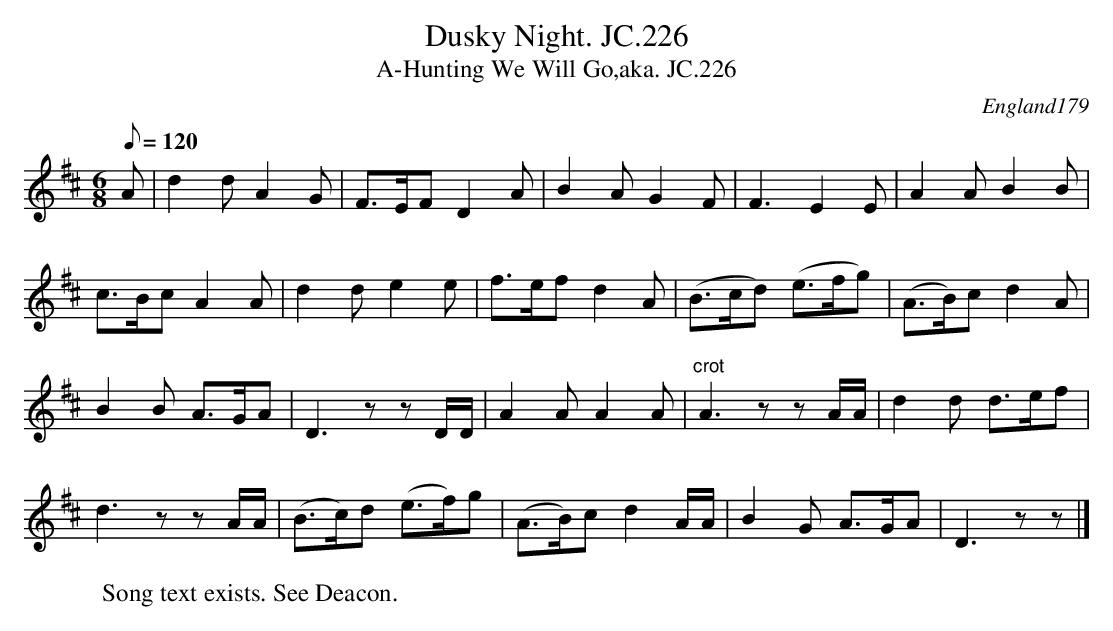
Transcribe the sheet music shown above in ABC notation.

X:1
T:Dusky Night. JC.226
T:A-Hunting We Will Go,aka. JC.226
M:6/8
L:1/8
Q:120
O:England179
K:D
A|d2dA2G|F>EFD2A|B2AG2F|F3E2E|A2AB2B|!
c>BcA2A|d2de2e|f>efd2A|(B>cd) (e>fg)|(A>B)cd2A|!
B2B A>GA|D3zzD/D/|A2AA2A|"crot"A3zzA/A/|d2d d>ef|!
d3zzA/A/|(B>c)d (e>f)g|(A>B)cd2A/A/|B2G A>GA|D3zz|]
W:Song text exists. See Deacon.
